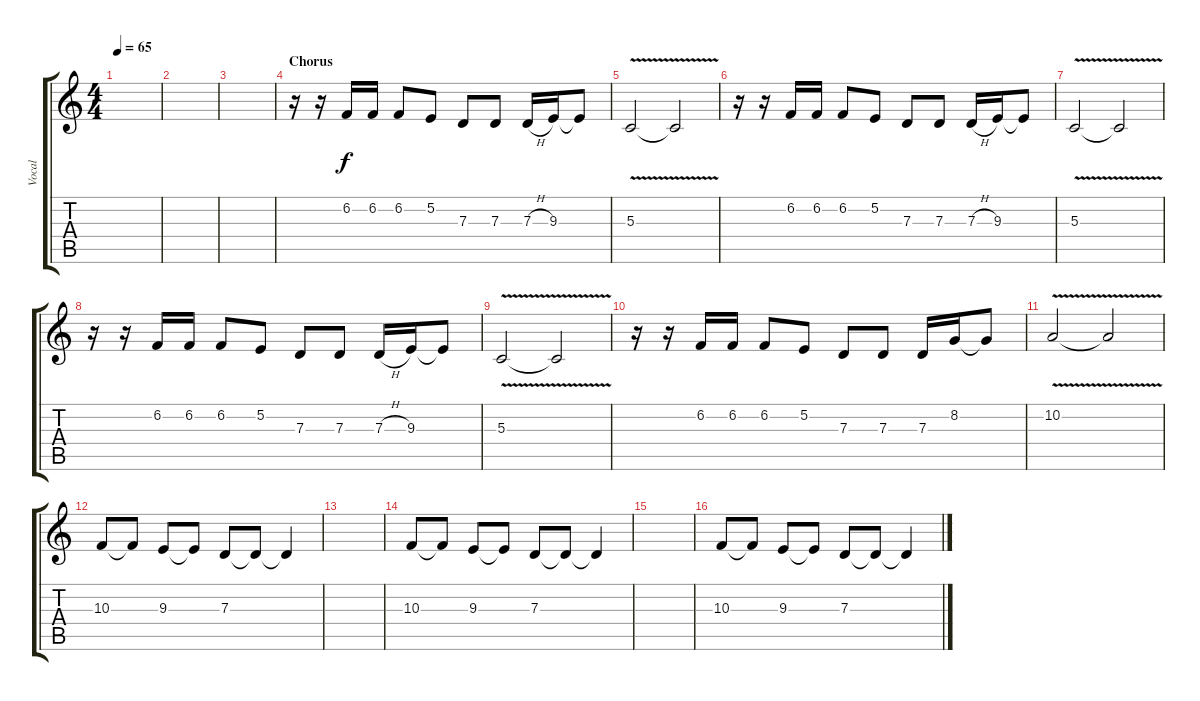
\track ("Vocal" "Vocal") {instrument lead6voice}
\staff {score tabs}
\tuning (E4 B3 G3 D3 A2 E2) {hide}
\ts (4 4)
\tempo 65
\clef g2
\ks c
|
|
|
\section ("" "Chorus")
r.16 r.16 6.2.16 6.2.16 6.2.8 5.2.8 7.3.8 7.3.8 7.3{h}.16 9.3.16 9.3{t}.8 |
5.3{v}.2 5.3{t}.2 |
r.16 r.16 6.2.16 6.2.16 6.2.8 5.2.8 7.3.8 7.3.8 7.3{h}.16 9.3.16 9.3{t}.8 |
5.3{v}.2 5.3{t}.2 |
r.16 r.16 6.2.16 6.2.16 6.2.8 5.2.8 7.3.8 7.3.8 7.3{h}.16 9.3.16 9.3{t}.8 |
5.3{v}.2 5.3{t}.2 |
r.16 r.16 6.2.16 6.2.16 6.2.8 5.2.8 7.3.8 7.3.8 7.3.16 8.2.16 8.2{t}.8 |
10.2{v}.2 10.2{t}.2 |
10.3.8 10.3{t}.8 9.3.8 9.3{t}.8 7.3.8 7.3{t}.8 7.3{t}.4 |
|
10.3.8 10.3{t}.8 9.3.8 9.3{t}.8 7.3.8 7.3{t}.8 7.3{t}.4 |
|
10.3.8 10.3{t}.8 9.3.8 9.3{t}.8 7.3.8 7.3{t}.8 7.3{t}.4
